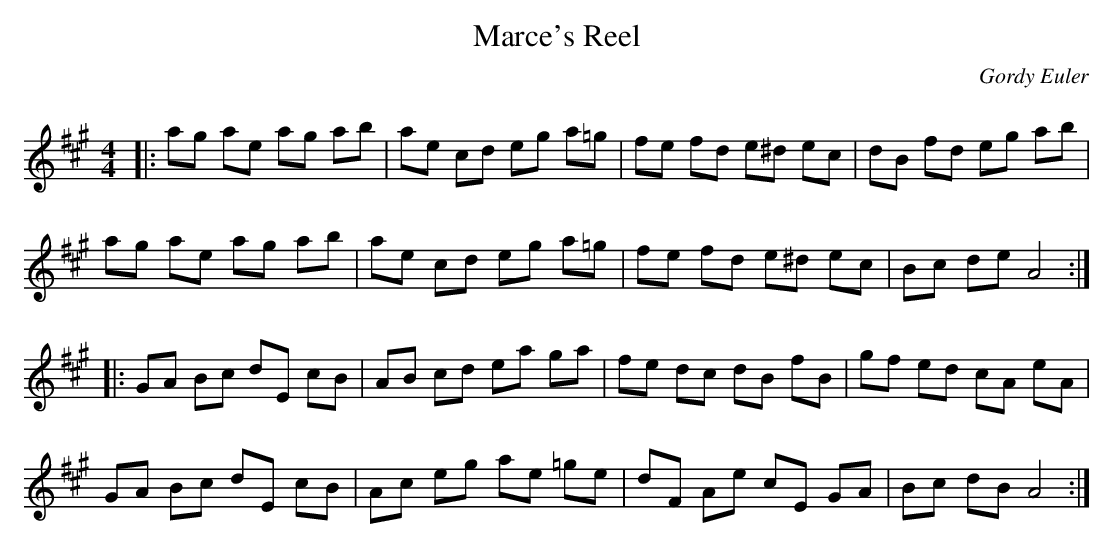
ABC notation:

X:1
T: Marce's Reel
C:Gordy Euler
Q: 232
K:A
M:4/4
L:1/8
|:ag ae ag ab|ae cd eg a=g|fe fd e^d ec|dB fd eg ab|
ag ae ag ab|ae cd eg a=g|fe fd e^d ec|Bc de A4:|
|:GA Bc dE cB|AB cd ea ga|fe dc dB fB|gf ed cA eA|
GA Bc dE cB|Ac eg ae =ge|dF Ae cE GA|Bc dB A4:|
